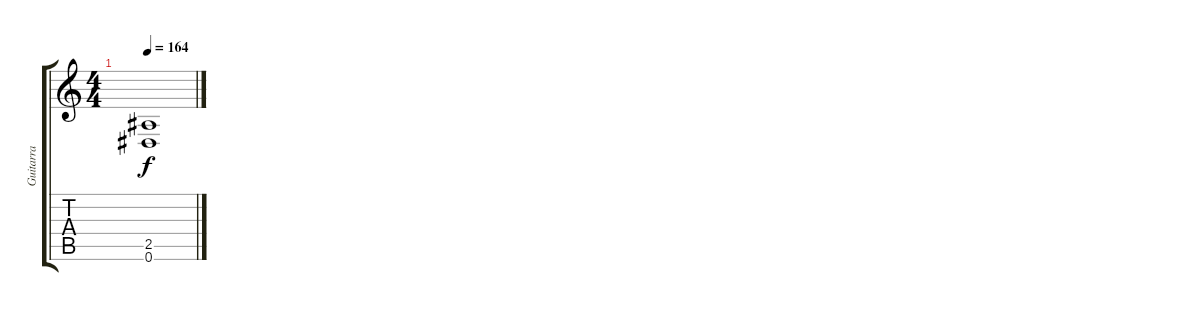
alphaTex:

\track ("Guitarra" "Guitarra") {instrument distortionguitar}
\staff {score tabs}
\tuning (Eb4 Bb3 Gb3 Db3 Ab2 Eb2) {hide}
\ts (4 4)
\tempo 164
\clef g2
\ks c
(2.5 0.6).1{dy f}
